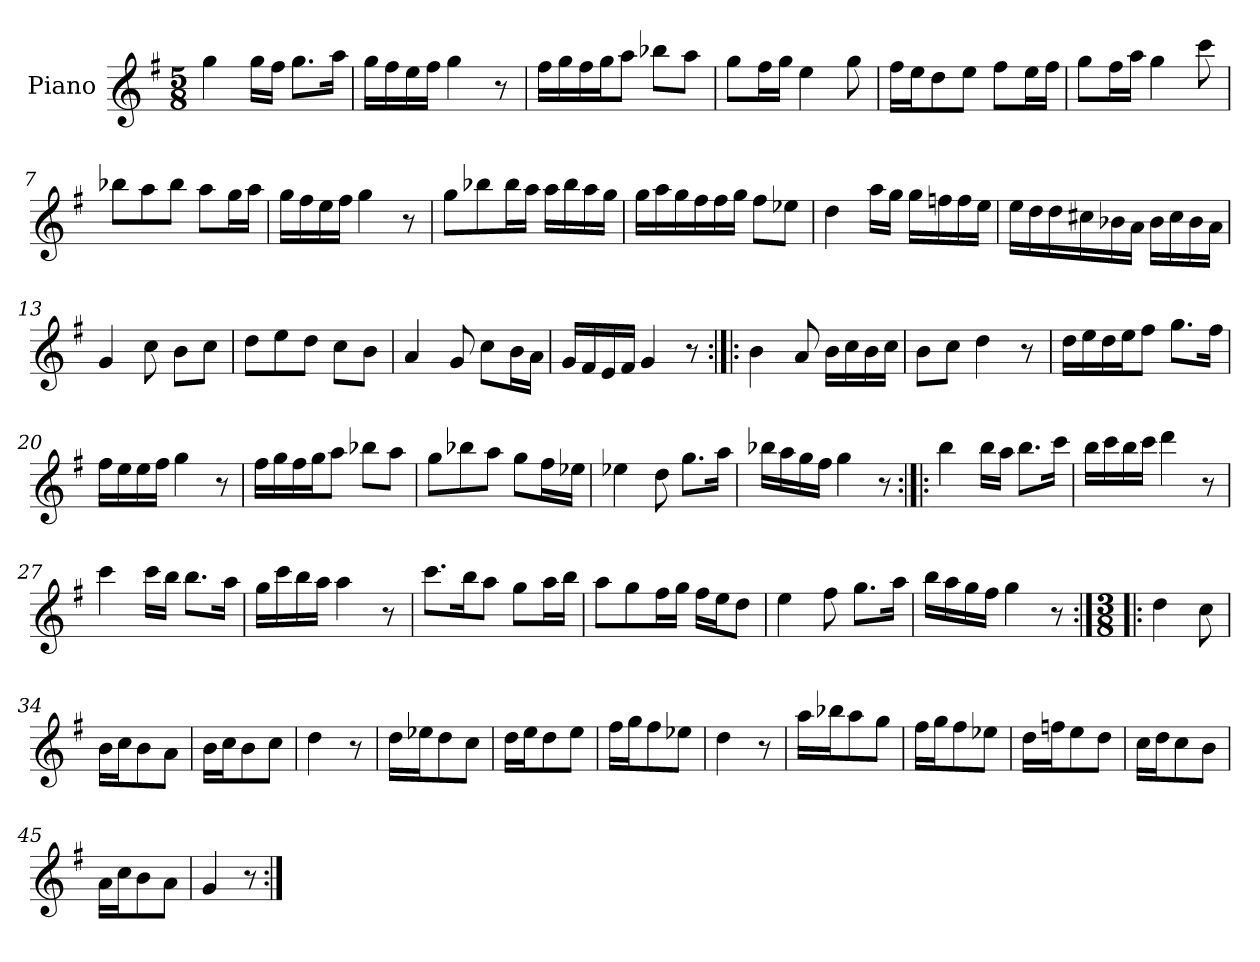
**kern
*part1
*staff1
*I"Piano
*I'Pno.
*clefG2
*k[f#]
*M5/8
=1
4gg\
16gg\LL
16ff#\JJ
8.gg\L
16aa\Jk
=2
16gg\LL
16ff#\
16ee\
16ff#\JJ
4gg\
8r
=3
16ff#\LL
16gg\
16ff#\
16gg\J
8aa\J
8bb-X\L
8aa\J
=4
8gg\L
16ff#\L
16gg\JJ
4ee\
8gg\
=5
16ff#\LL
16ee\J
8dd\
8ee\J
8ff#\L
16ee\L
16ff#\JJ
=6
8gg\L
16ff#\L
16aa\JJ
4gg\
8ccc\
!!LO:LB:g=z
=7
8bb-X\L
8aa\
8bb-\J
8aa\L
16gg\L
16aa\JJ
=8
16gg\LL
16ff#\
16ee\
16ff#\JJ
4gg\
8r
=9
8gg\L
8bb-X\
16bb-\L
16aa\JJ
16aa\LL
16bb-\
16aa\
16gg\JJ
=10
16gg\LL
16aa\
16gg\
16ff#\
16ff#\
16gg\JJ
8ff#\L
8ee-X\J
=11
4dd\
16aa\LL
16gg\JJ
16gg\LL
16ffn\
16ff\
16ee\JJ
!!LO:LB:g=z
=12
16ee\LL
16dd\
16dd\
16cc#X\
16b-X\
16a\JJ
16b-\LL
16cc#\
16b-\
16a\JJ
=13
4g/
8cc\
8b\L
8cc\J
=14
8dd\L
8ee\
8dd\J
8cc\L
8b\J
=15
4a/
8g/
8cc\L
16b\L
16a\JJ
=16
16g/LL
16f#/
16e/
16f#/JJ
4g/
8r
=17:|!|:
4b\
8a/
16b\LL
16cc\
16b\
16cc\JJ
!!LO:LB:g=z
=18
8b\L
8cc\J
4dd\
8r
=19
16dd\LL
16ee\
16dd\
16ee\J
8ff#\J
8.gg\L
16ff#\Jk
=20
16ff#\LL
16ee\
16ee\
16ff#\JJ
4gg\
8r
=21
16ff#\LL
16gg\
16ff#\
16gg\J
8aa\J
8bb-X\L
8aa\J
=22
8gg\L
8bb-X\
8aa\J
8gg\L
16ff#\L
16ee-X\JJ
=23
4ee-X\
8dd\
8.gg\L
16aa\Jk
!!LO:LB:g=z
=24
16bb-X\LL
16aa\
16gg\
16ff#\JJ
4gg\
8r
=25:|!|:
4bb\
16bb\LL
16aa\JJ
8.bb\L
16ccc\Jk
=26
16bb\LL
16ccc\
16bb\
16ccc\JJ
4ddd\
8r
=27
4ccc\
16ccc\LL
16bb\JJ
8.bb\L
16aa\Jk
=28
16gg\LL
16ccc\
16bb\
16aa\JJ
4aa\
8r
!!LO:LB:g=z
=29
8.ccc\L
16bb\K
8aa\J
8gg\L
16aa\L
16bb\JJ
=30
8aa\L
8gg\
16ff#\L
16gg\JJ
16ff#\LL
16ee\J
8dd\J
=31
4ee\
8ff#\
8.gg\L
16aa\Jk
=32
16bb\LL
16aa\
16gg\
16ff#\JJ
4gg\
8r
=33:|!|:
*M3/8
4dd\
8cc\
=34
16b\LL
16cc\J
8b\
8a\J
=35
16b\LL
16cc\J
8b\
8cc\J
=36
4dd\
8r
!!LO:LB:g=z
=37
16dd\LL
16ee-X\J
8dd\
8cc\J
=38
16dd\LL
16ee\J
8dd\
8ee\J
=39
16ff#\LL
16gg\J
8ff#\
8ee-X\J
=40
4dd\
8r
=41
16aa\LL
16bb-X\J
8aa\
8gg\J
=42
16ff#\LL
16gg\J
8ff#\
8ee-X\J
=43
16dd\LL
16ffn\J
8ee\
8dd\J
=44
16cc\LL
16dd\J
8cc\
8b\J
=45
16a\LL
16cc\J
8b\
8a\J
!!LO:LB:g=z
=46
4g/
8r
=:|!
*-
